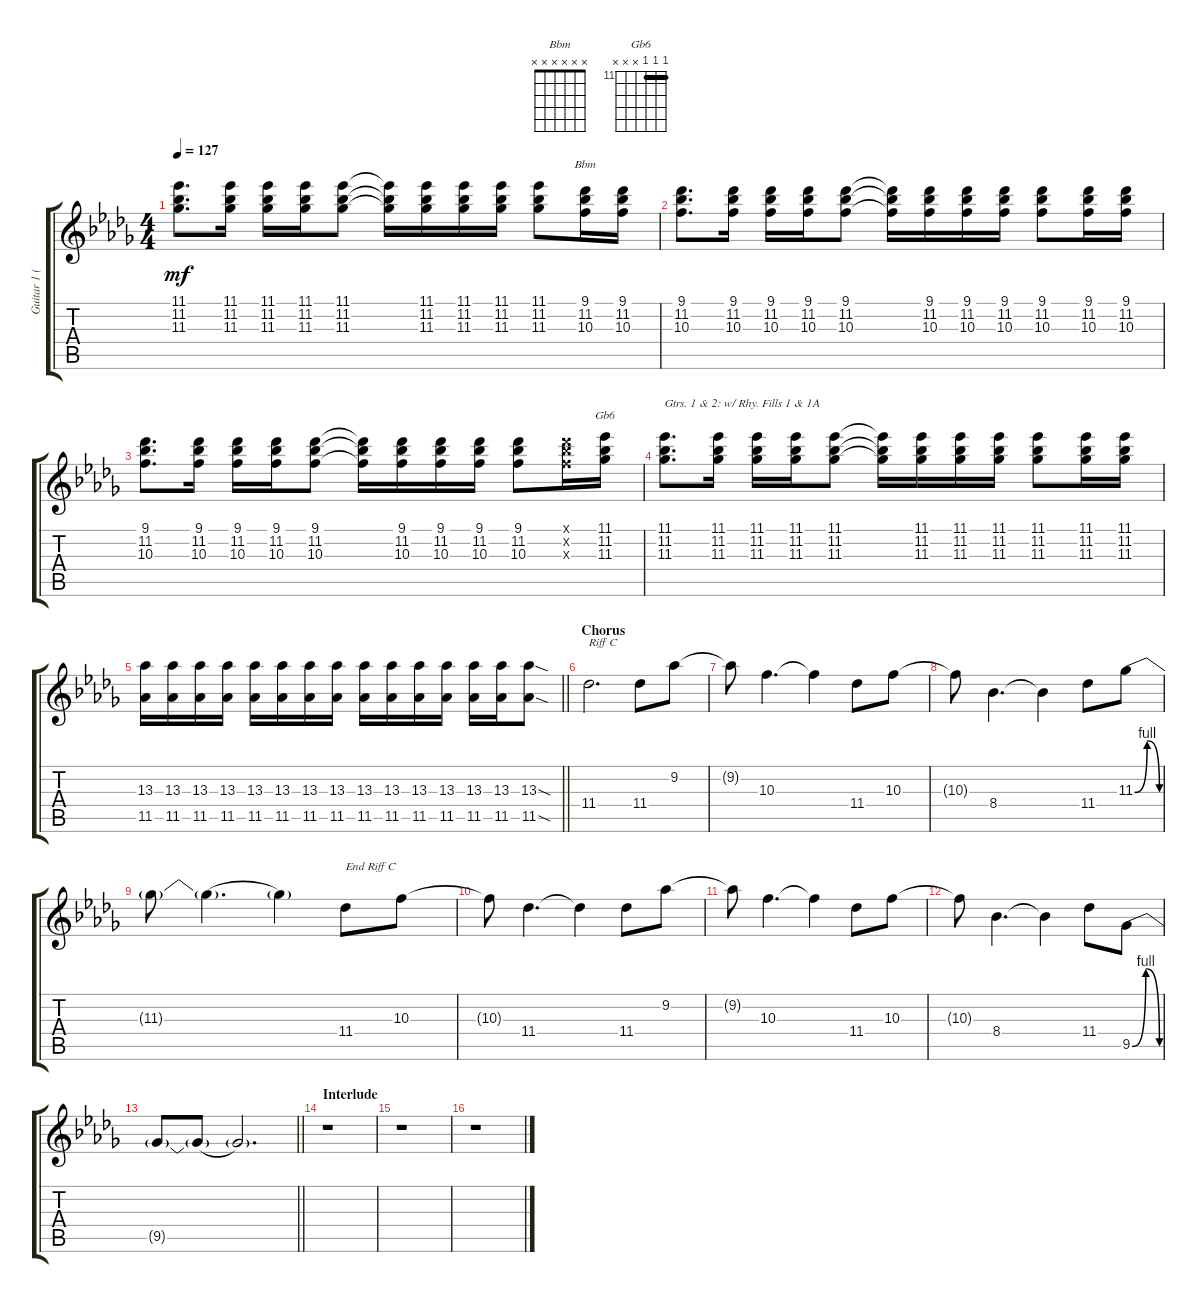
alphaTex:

\track ("Guitar 1 (dist.)" "Guitar 1 (") {instrument distortionguitar}
\staff {score tabs}
\tuning (E4 B3 G3 D3 A2 E2) {hide}
\chord ("Bbm" x x x x x x)
\chord ("Gb6" 11 11 11 x x x) {firstfret 11 barre 11}
\ts (4 4)
\tempo 127
\clef g2
\ks bbminor
(11.1 11.2 11.3).8{d dy mf} (11.1 11.2 11.3).16 (11.1 11.2 11.3).16 (11.1 11.2 11.3).16 (11.1 11.2 11.3).8 (11.1{t} 11.2{t} 11.3{t}).16 (11.1 11.2 11.3).16 (11.1 11.2 11.3).16 (11.1 11.2 11.3).16 (11.1 11.2 11.3).8 (9.1 11.2 10.3).16{ch "Bbm"} (9.1 11.2 10.3).16 |
(9.1 11.2 10.3).8{d} (9.1 11.2 10.3).16 (9.1 11.2 10.3).16 (9.1 11.2 10.3).16 (9.1 11.2 10.3).8 (9.1{t} 11.2{t} 10.3{t}).16 (9.1 11.2 10.3).16 (9.1 11.2 10.3).16 (9.1 11.2 10.3).16 (9.1 11.2 10.3).8 (9.1 11.2 10.3).16 (9.1 11.2 10.3).16 |
(9.1 11.2 10.3).8{d} (9.1 11.2 10.3).16 (9.1 11.2 10.3).16 (9.1 11.2 10.3).16 (9.1 11.2 10.3).8 (9.1{t} 11.2{t} 10.3{t}).16 (9.1 11.2 10.3).16 (9.1 11.2 10.3).16 (9.1 11.2 10.3).16 (9.1 11.2 10.3).8 (9.1{x} 11.2{x} 10.3{x}).16 (11.1 11.2 11.3).16{ch "Gb6"} |
(11.1 11.2 11.3).8{d txt "Gtrs. 1 & 2: w/ Rhy. Fills 1 & 1A"} (11.1 11.2 11.3).16 (11.1 11.2 11.3).16 (11.1 11.2 11.3).16 (11.1 11.2 11.3).8 (11.1{t} 11.2{t} 11.3{t}).16 (11.1 11.2 11.3).16 (11.1 11.2 11.3).16 (11.1 11.2 11.3).16 (11.1 11.2 11.3).8 (11.1 11.2 11.3).16 (11.1 11.2 11.3).16 |
\barLineRight lightlight
(13.3 11.5).16 (13.3 11.5).16 (13.3 11.5).16 (13.3 11.5).16 (13.3 11.5).16 (13.3 11.5).16 (13.3 11.5).16 (13.3 11.5).16 (13.3 11.5).16 (13.3 11.5).16 (13.3 11.5).16 (13.3 11.5).16 (13.3 11.5).16 (13.3 11.5).16 (13.3{sod} 11.5{sod}).8 |
\section ("" "Chorus")
11.4.2{d txt "Riff C"} 11.4.8 9.2.8 |
9.2{t}.8 10.3.4{d} 10.3{t}.4 11.4.8 10.3.8 |
10.3{t}.8 8.4.4{d} 8.4{t}.4 11.4.8 11.3{be (bendrelease 0 0 8 4 30 4 60 0)}.8 |
11.3{t}.8 11.3{be (hold 0 0 60 0) t}.4{d} 11.3{t}.4 11.4.8{txt "End Riff C"} 10.3.8 |
10.3{t}.8 11.4.4{d} 11.4{t}.4 11.4.8 9.2.8 |
9.2{t}.8 10.3.4{d} 10.3{t}.4 11.4.8 10.3.8 |
10.3{t}.8 8.4.4{d} 8.4{t}.4 11.4.8 9.5{be (bendrelease 0 0 8 4 30 4 60 0)}.8 |
\barLineRight lightlight
9.5{t}.8 9.5{be (hold 0 0 60 0) t}.8 9.5{t}.2{d} |
\section ("" "Interlude")
r.1 |
r.1 |
r.1
